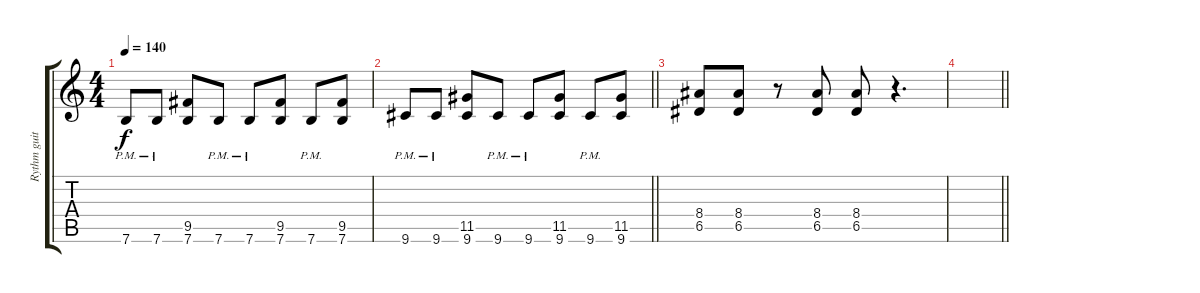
\track ("Rythm guitar" "Rythm guit") {instrument distortionguitar}
\staff {score tabs}
\tuning (E4 B3 G3 D3 A2 E2) {hide}
\ts (4 4)
\tempo 140
\clef g2
\ks c
7.6{pm}.8{dy f} 7.6{pm}.8 (9.5 7.6).8 7.6{pm}.8 7.6{pm}.8 (9.5 7.6).8 7.6{pm}.8 (9.5 7.6).8 |
\barLineRight lightlight
9.6{pm}.8 9.6{pm}.8 (11.5 9.6).8 9.6{pm}.8 9.6{pm}.8 (11.5 9.6).8 9.6{pm}.8 (11.5 9.6).8 |
(8.4 6.5).8 (8.4 6.5).8 r.8 (8.4 6.5).8 (8.4 6.5).8 r.4{d} |
\barLineRight lightlight
